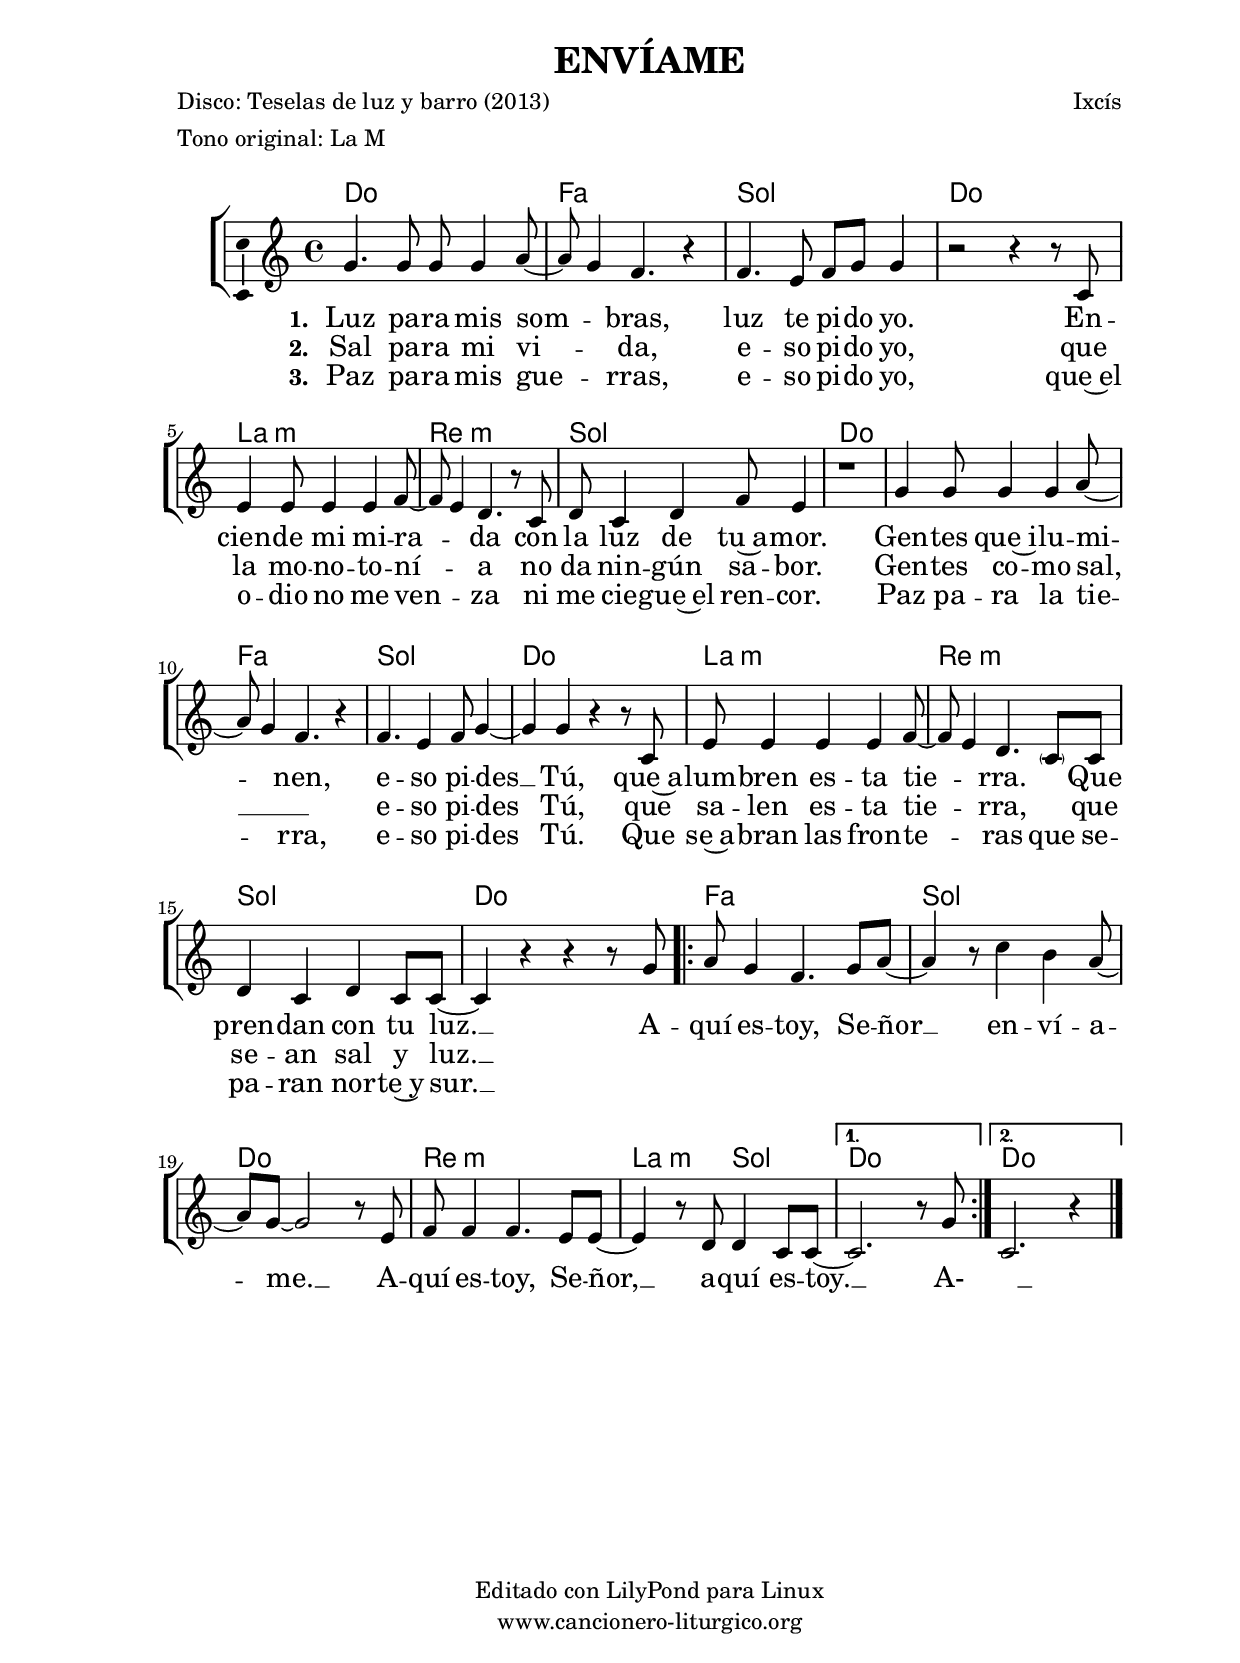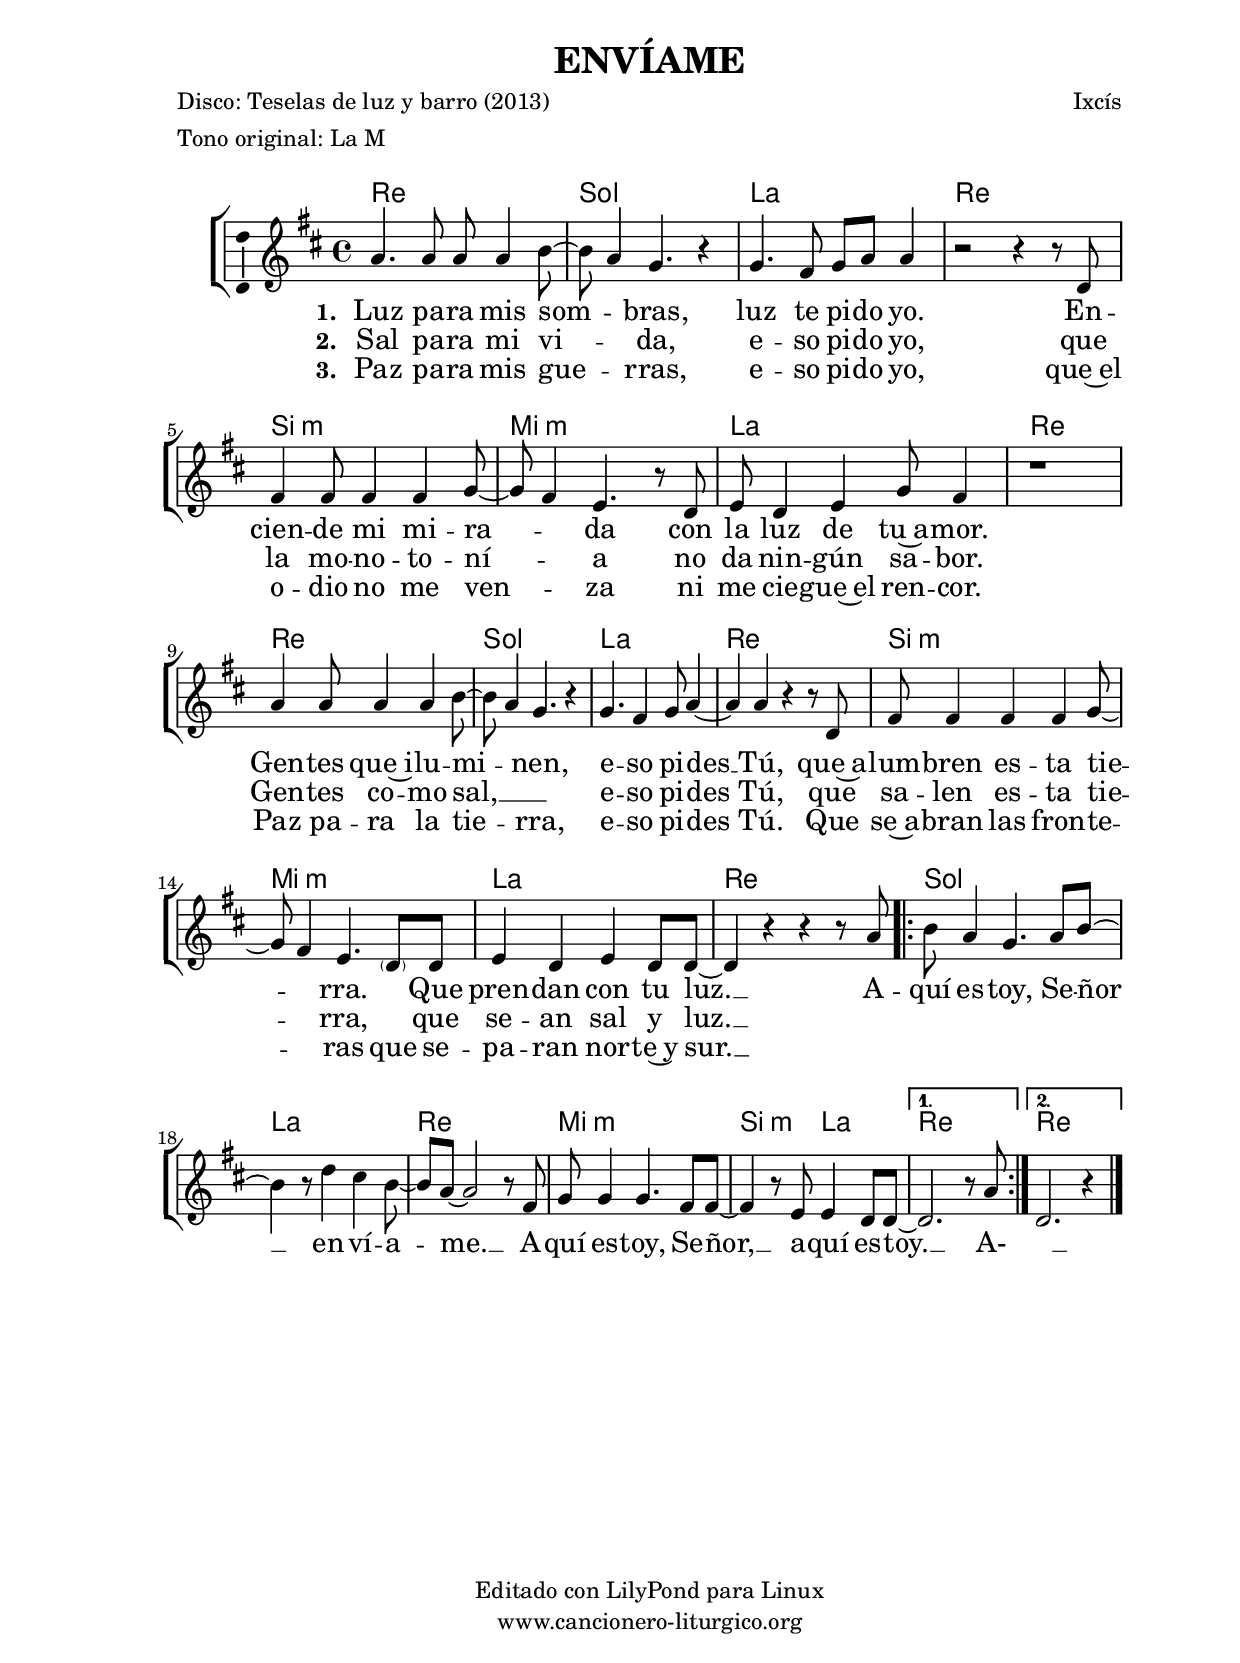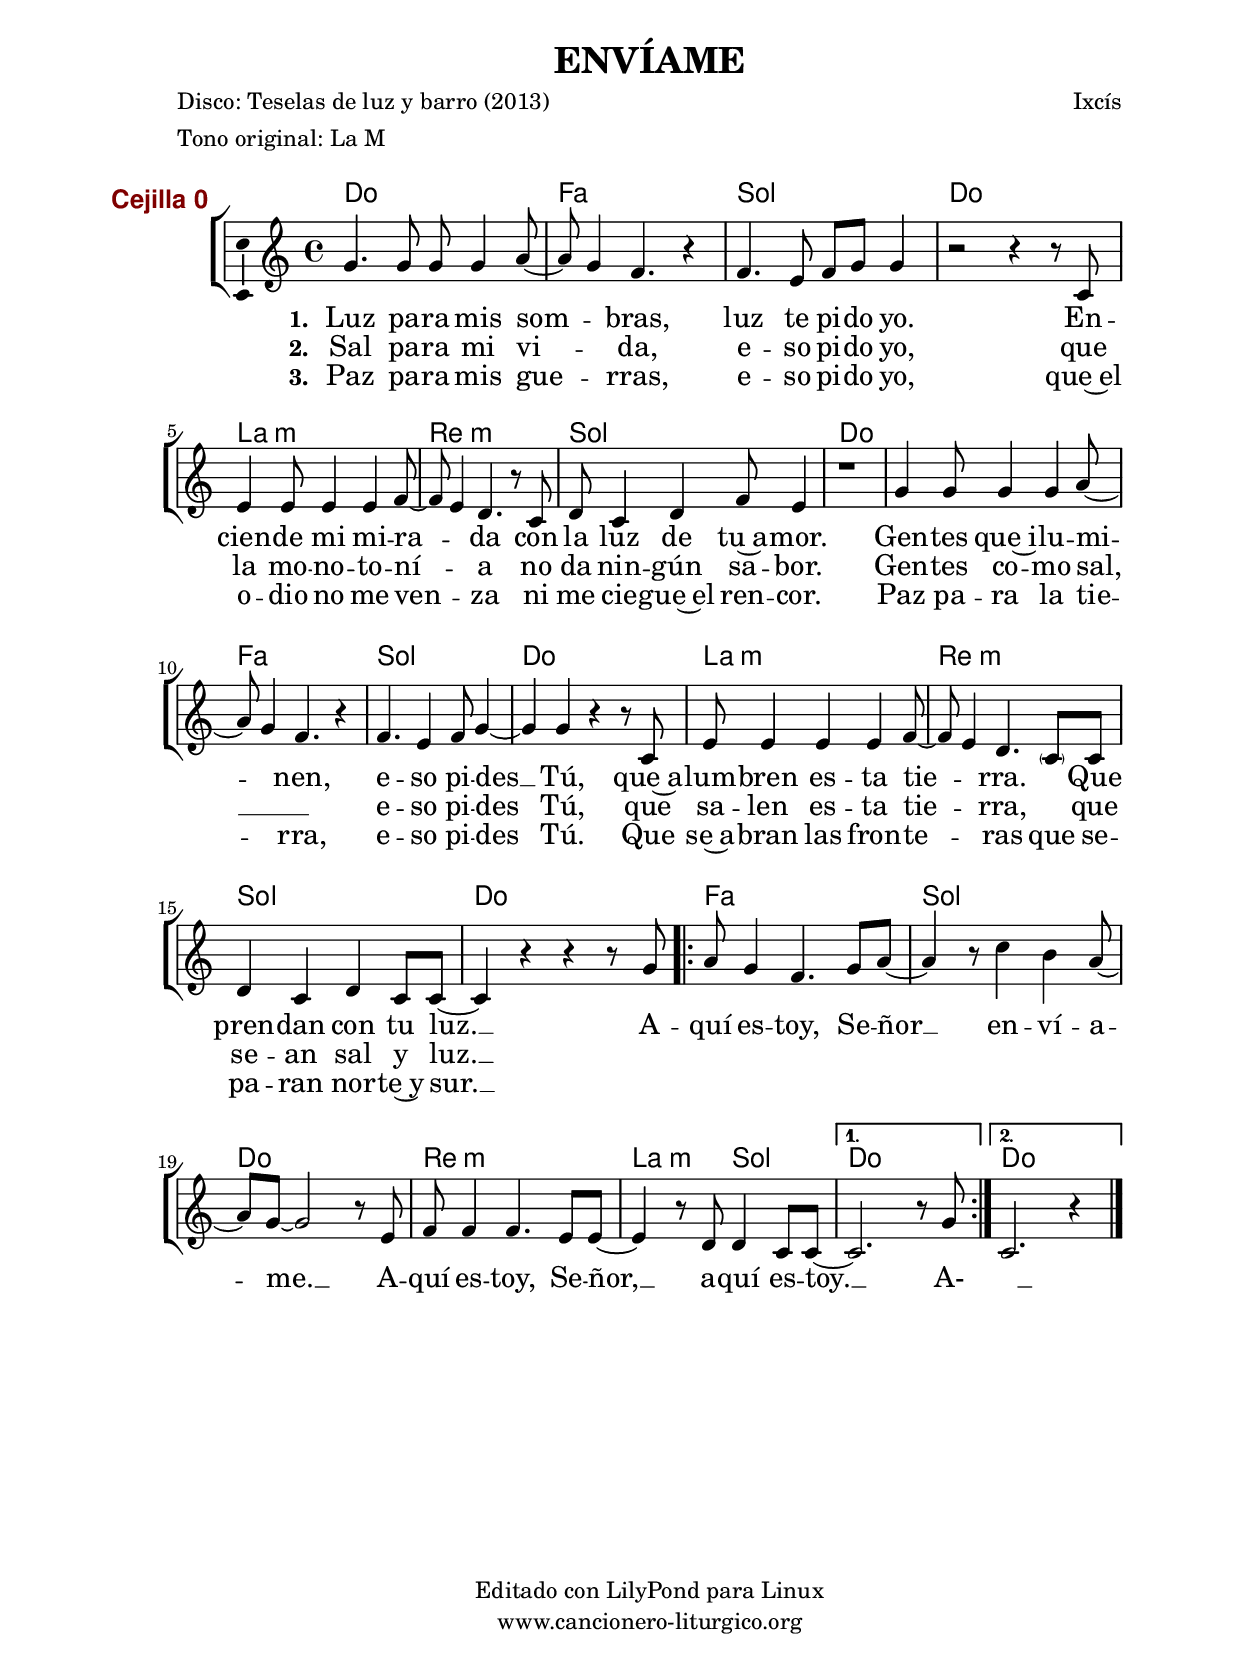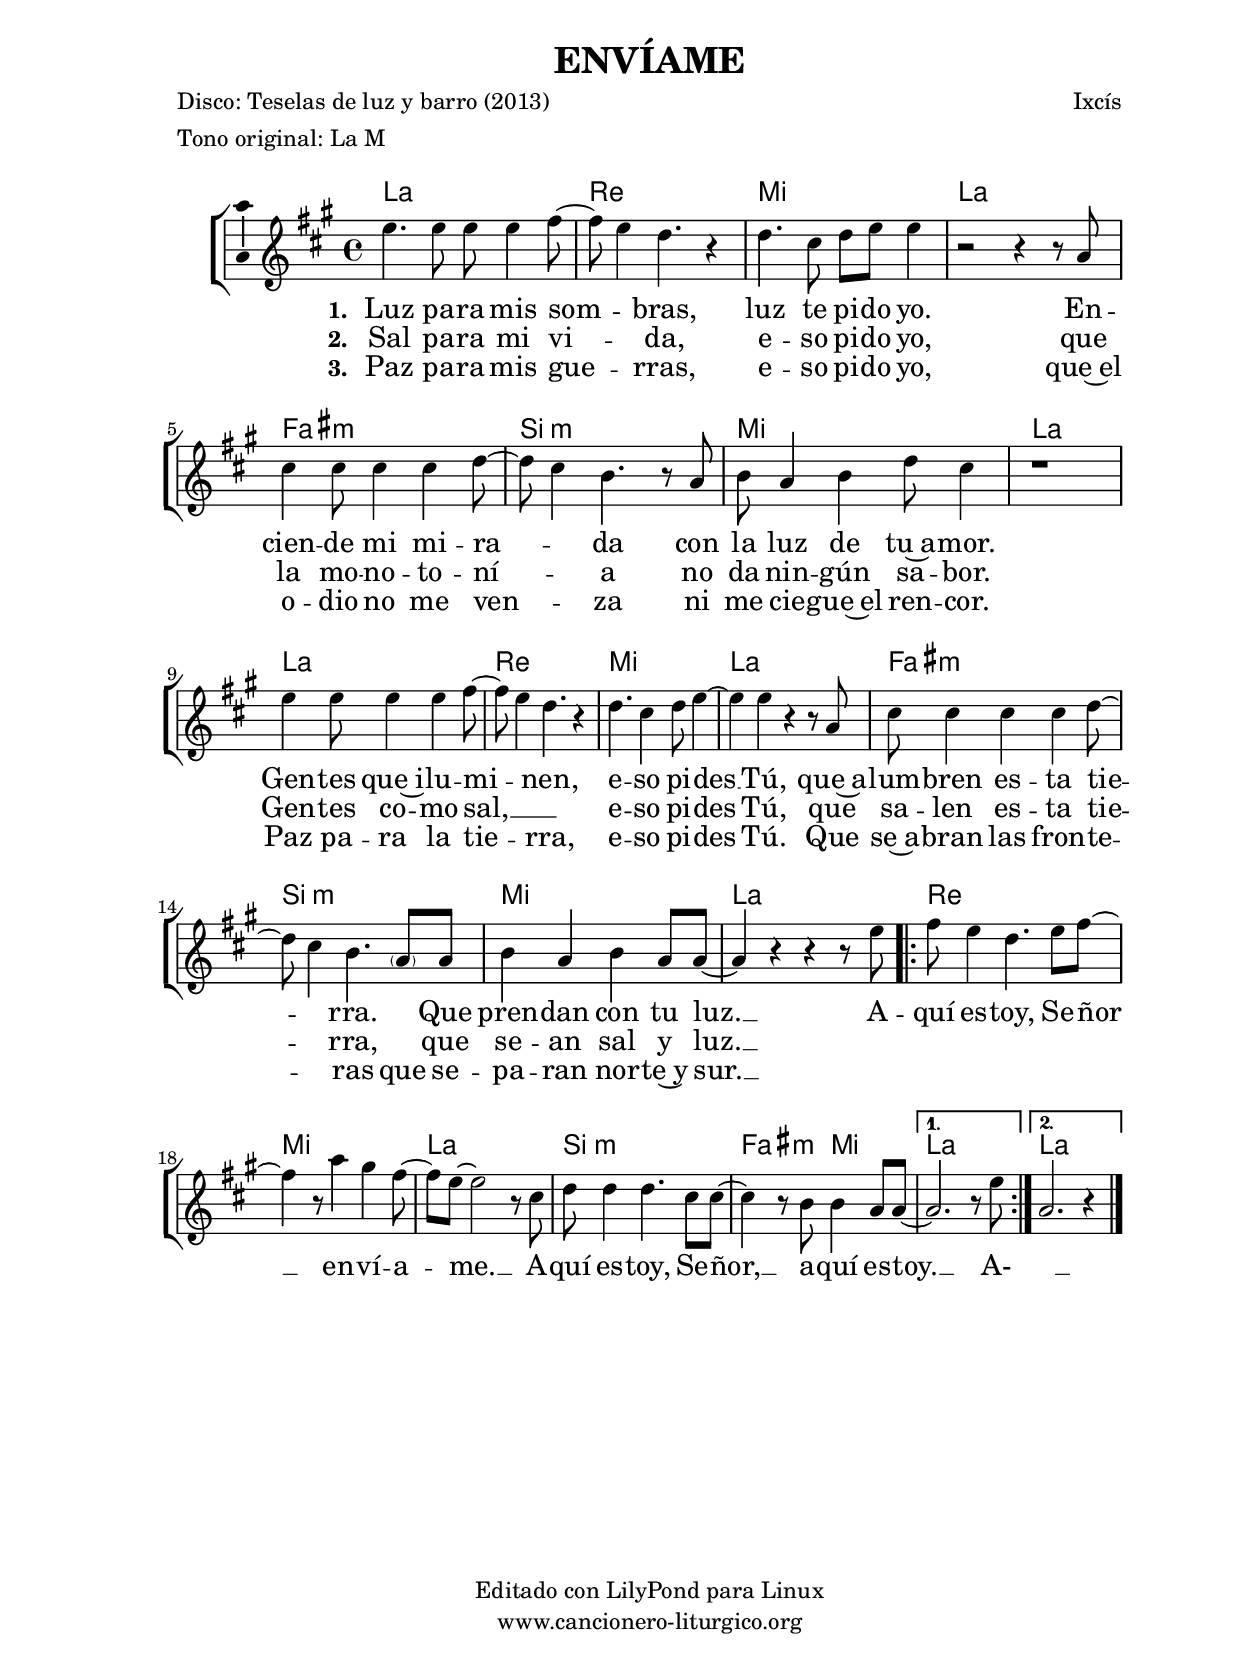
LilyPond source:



%versión de lilypond para la que se ha escrito esta partitura:
\version "2.16.0"

	%Tamaño papel
	#(set-default-paper-size "a4")
	%Tamaño partitura
	#(set-global-staff-size 20)
	%No responde al pulsar sobre una nota
	#(ly:set-option 'point-and-click #f)

%parámetros del encabezamiento:
\header {
	title = "ENVÍAME"
	subtitle = ""
	composer = "Ixcís"
	poet = "Disco: Teselas de luz y barro (2013)"
	meter = "Tono original: La M"
	arranger = ""
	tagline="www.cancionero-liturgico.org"
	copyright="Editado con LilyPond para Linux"
	tiempo = ""
	usos = "Comunión, Gracias"
	letra = ""
	}

%parámetros asociados al papel:
\paper  {
	oddHeaderMarkup = \markup {\fill-line { \on-the-fly #not-first-page \fromproperty #'header:title \on-the-fly #not-first-page \fromproperty #'header:composer }}
	evenHeaderMarkup = \markup {\fill-line { \fromproperty #'header:composer \fromproperty #'header:title }}
	#(set-paper-size "a4")
	print-page-number = ##f
	first-page-number = 1
	print-first-page-number = ##f
%	head-separation = 3.0 \cm
	top-margin = 2.0 \cm
	bottom-margin = 0.5\cm
%%%	bottom-margin = -1.0\cm
	left-margin = 3.0 \cm
	line-width = 16.0 \cm 
	indent = 8\mm
	interscoreline = 2.\mm
	between-system-space = 15\mm
%	para que las partituras no llenen la hoja:
	ragged-bottom = ##t
%	idem para la última hoja:
	ragged-last-bottom = ##f
%	para que las partituras llenen el ancho del papel:
	ragged-last = ##f
	after-title-space = 2.5 \cm
%page-count=1
%system-count=7

	%Flexible Vertical Spacing
%	markup-markup-spacing =
%	#'((basic-distance . 15) (minimum-distance . 15) (padding . 3))
	markup-system-spacing =
	#'((basic-distance . 15) (minimum-distance . 15) (padding . 3))
	system-system-spacing =
	#'((basic-distance . 15) (minimum-distance . 15) (padding . 3))
	score-system-spacing =
	#'((basic-distance . 15) (minimum-distance . 15) (padding . 5))
%	top-system-spacing = % header
%	#'((basic-distance . 8) (minimum-distance . 0) (padding . 0))
%	top-markup-spacing =
%	#'((basic-distance . 20) (minimum-distance . 20) (padding . 0))
	last-bottom-spacing = % footer
	#'((basic-distance . 5) (minimum-distance . 5) (padding . 0))
%	score-markup-spacing =
%	#'((basic-distance . 16) (minimum-distance . 13) (padding . 0))

	}


%parámetros que afectan a toda la partitura:
global =  {
	%clave de sol (G):
	\clef G
	%armadura:
	\transpose a c'
	\key a \major
	\tempo 4=135
	\set Score.tempoHideNote = ##t
	}


acordes = {
	\italianChords
	\chordmode {
	\transpose a c
{

a1 d e a fis:m b:m e a
a1 d e a fis:m b:m e a
\repeat volta 2 {
d1 e a b:m fis2:m e
}
\alternative {
{
a1
}
{
a1
}
}
	}
	}
}



melodia = 
	\transpose a c'
{
\time 4/4

\relative c'{

e4. e8 e e4 fis8~
fis8 e4 d4. r4
d4. cis8 d e8 e4
r2 r4 r8 a,8
cis4 cis8 cis4 cis4 d8~
d8 cis4 b4. r8 a8
b8 a4 b d8 cis4
r1

e4 e8 e4 e4 fis8~
fis8 e4 d4. r4
d4. cis4 d8 e4~
e4 e4 r4 r8 a,8
cis8 cis4 cis4 cis4 d8~
d8 cis4 b4. \parenthesize a8 a
b4 a4 b a8 a8~
a4 r4 r4

%s4
%break
%\bar "||"
%s2 s4

r8 e'8
\repeat volta 2 {
fis8 e4 d4. e8 fis8~
fis4 r8 a4 gis fis8~
fis8 e~e2 r8 cis8
d8 d4 d4. cis8 cis8~
cis4 r8 b8 b4 a8 a~
}
\alternative {
{
a2. r8 e'8
}
{
a,2. r4
}
}

\bar "|."

}
}


texto = \lyricmode {

\set stanza =#"1. " 
Luz pa -- ra mis som -- _ bras, luz te pi -- do yo.
En -- cien -- de mi mi -- ra -- _ da con la luz de tu~a -- mor.
Gen -- tes que~i -- lu -- mi -- _ nen, e -- so pi -- des __ Tú,
que~a -- lum -- bren es -- ta tie -- _ rra. "  " Que pren -- dan con tu luz. __

A -- quí es -- toy, Se -- ñor __ en -- ví -- a -- me. __
A -- quí es -- toy, Se -- ñor, __ a -- quí es -- toy. __
A-
"  " __

}

textodos = \lyricmode {

\set stanza =#"2. " 
Sal pa -- ra mi vi -- _ da, e -- so pi -- do yo,
que la mo -- no -- to -- ní -- _ a no da nin -- gún sa -- bor.
Gen -- tes co -- mo sal, __ _ _ e -- so pi -- des Tú,
que sa -- len es -- ta tie -- _ rra, "  " que se -- an sal y luz. __

}

textotres = \lyricmode {

\set stanza =#"3. " 
Paz pa -- ra mis gue -- _ rras, e -- so pi -- do yo,
que~el o -- dio no me ven -- _ za ni me cie -- gue~el ren -- cor.
Paz pa -- ra la tie -- _ rra, e -- so pi -- des Tú.
Que se~a -- bran las fron -- te -- _ ras que se -- pa -- ran nor -- te~y sur. __

}


acordesStaff = \context ChordNames = acordesStaff <<
	\set chordChanges = ##t
	\acordes
	>>


%%%%%%%%%%%%%%%%%%%%%%%%%%%%%%%%%%% CEJILLA %%%%%%%%%%%%%%%%%%%%%%%%%%%%%%%%%%%
acordescejilla = {
%%%	\override ChordNames.ChordName #'font-size = #-1
%%%	\override ChordNames.ChordName #'font-series = #'bold
	\transpose c c {
		\acordes
		}
	}

acordescejillaStaff = \context ChordNames = acordescejillaStaff <<
	\set Staff.instrumentName = \markup \with-color #darkred \larger \bold \sans "Cejilla 0"
	\set chordChanges = ##t
	\acordescejilla
	>>
%%%%%%%%%%%%%%%%%%%%%%%%%%%%%%%%%%% CEJILLA %%%%%%%%%%%%%%%%%%%%%%%%%%%%%%%%%%%


vozStaff = \context Voice = vozStaff
\with {\consists "Ambitus_engraver"}
<<
%	\set Staff.instrumentName = ""
%	\set Staff.shortInstrumentName = ""
%	\set Staff.midiInstrument = #"clarinet"
%	\set Staff.midiInstrument = #"cello"
	\set Staff.midiInstrument = #"flute"
%	\set Staff.midiInstrument = #"electric guitar (jazz)"
%	\set Staff.midiInstrument = #"english horn"
%	\set Staff.midiInstrument = #"violin"
%	\set Staff.midiInstrument = #"glockenspiel"
	\set Staff.midiMinimumVolume = #0.7
	\set Staff.midiMaximumVolume = #0.9
	\global
	\melodia
	>>


textoStaff = \context Lyrics = textoStaff <<
	\lyricsto vozStaff \texto
	>>

textodosStaff = \context Lyrics = textodosStaff <<
	\lyricsto vozStaff \textodos
	>>

textotresStaff = \context Lyrics = textotresStaff <<
	\lyricsto vozStaff \textotres
	>>


\book {
	\score {
		\context ChoirStaff {
			\override StaffGroup.SystemStartBracket #'collapse-height = #1
			\override Score.SystemStartBar #'collapse-height = #1
			<<
			\acordesStaff
			\vozStaff
			\textoStaff
			\textodosStaff
			\textotresStaff
			>>
			}
		\layout {
	    		\context {
				\Lyrics
				\override LyricText #'font-size = #2
				}
	   		 \context {
				\Score
				\override StaffSymbol #'staff-space = #(magstep +3)
				}
			}
		}
	\score {
		\unfoldRepeats
		\context ChoirStaff {
			<<
			\acordesStaff
			\vozStaff
			>>
			}
		\midi {
	  		\context {
	  			\Score
				tempoWholesPerMinute = #(ly:make-moment 70 4)
				}
			}
		}
	}


%Partitura para guitarra
#(define output-suffix "G")
\book {
	\score {
		\context ChoirStaff {
			\override StaffGroup.SystemStartBracket #'collapse-height = #1
			\override Score.SystemStartBar #'collapse-height = #1
			<<
			\acordescejillaStaff
			\vozStaff
			\textoStaff
			\textodosStaff
			\textotresStaff
			>>
			}
		\layout {
%%%%%%%%%%%%%%%%%%%%%%%%%%%%%%%%%%% CEJILLA %%%%%%%%%%%%%%%%%%%%%%%%%%%%%%%%%%%
			\context {
				\ChordNames \consists Instrument_name_engraver
				}
%%%%%%%%%%%%%%%%%%%%%%%%%%%%%%%%%%% CEJILLA %%%%%%%%%%%%%%%%%%%%%%%%%%%%%%%%%%%
	    		\context {
				\Lyrics
				\override LyricText #'font-size = #2
				}
	   		 \context {
				\Score
				\override StaffSymbol #'staff-space = #(magstep +3)
				}
			}
		}
	}


#(define output-suffix "C")
\book {
	\score {
		\context ChoirStaff {
			\override StaffGroup.SystemStartBracket #'collapse-height = #1
			\override Score.SystemStartBar #'collapse-height = #1
\transpose c d
			<<
			\acordesStaff
			\vozStaff
			\textoStaff
			\textodosStaff
			\textotresStaff
			>>
			}
		\layout {
	    		\context {
				\Lyrics
				\override LyricText #'font-size = #2
				}
	   		 \context {
				\Score
				\override StaffSymbol #'staff-space = #(magstep +3)
				}
			}
		}
	}


#(define output-suffix "S")
\book {
	\score {
		\context ChoirStaff {
			\override StaffGroup.SystemStartBracket #'collapse-height = #1
			\override Score.SystemStartBar #'collapse-height = #1
\transpose c a
			<<
			\acordesStaff
			\vozStaff
			\textoStaff
			\textodosStaff
			\textotresStaff
			>>
			}
		\layout {
	    		\context {
				\Lyrics
				\override LyricText #'font-size = #2
				}
	   		 \context {
				\Score
				\override StaffSymbol #'staff-space = #(magstep +3)
				}
			}
		}
	}


